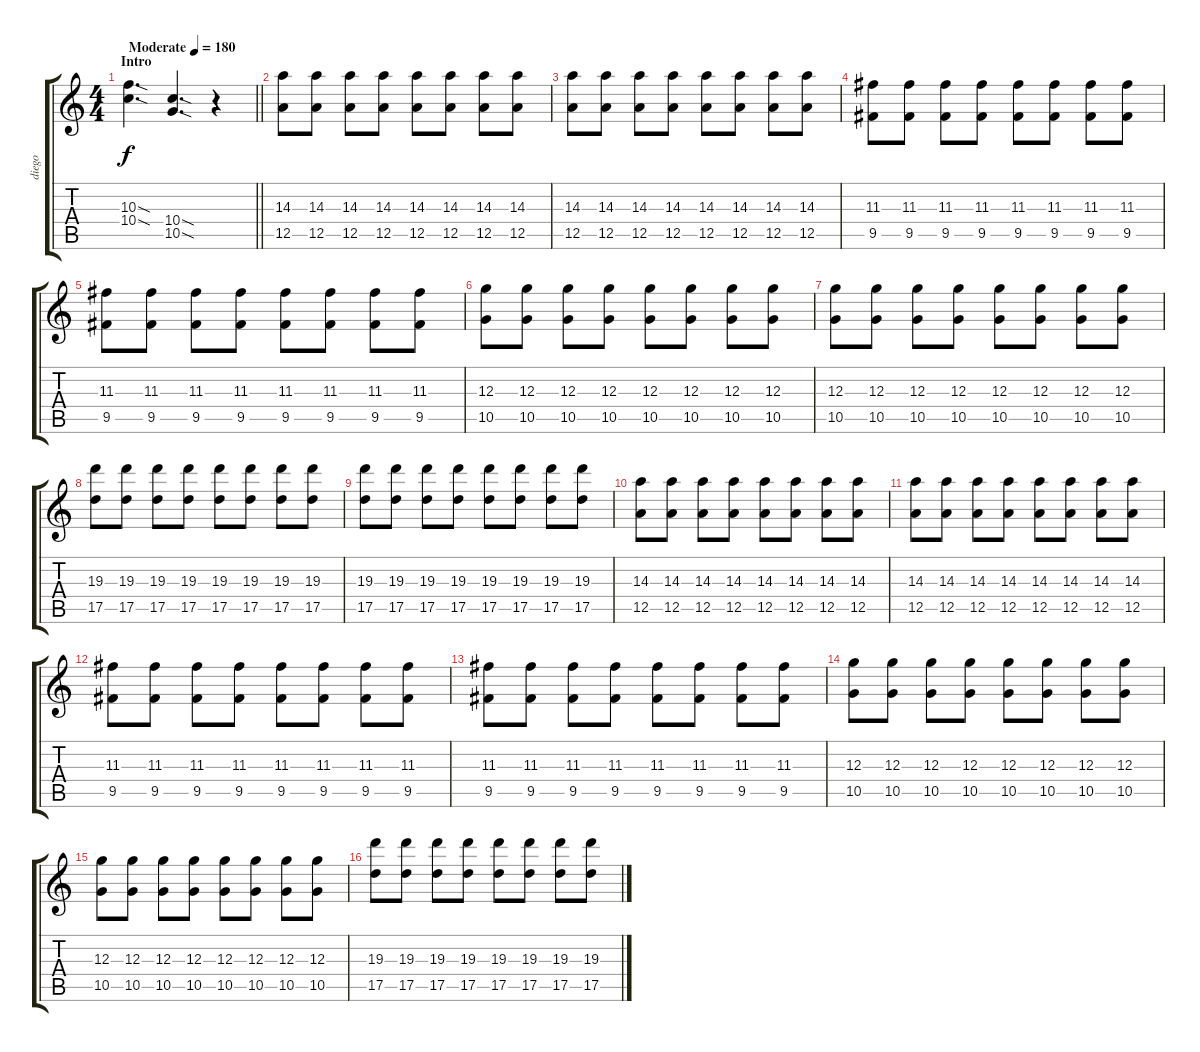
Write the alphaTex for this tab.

\track ("diego" "diego") {instrument distortionguitar}
\staff {score tabs}
\tuning (E4 B3 G3 D3 A2 D2) {hide}
\ts (4 4)
\section ("" "Intro")
\tempo (180 "Moderate")
\clef g2
\barLineRight lightlight
\ks c
(10.3{sod} 10.4{sod}).4{d dy f instrument distortionguitar} (10.4{sod} 10.5{sod}).4{d} r.4 |
(14.3 12.5).8 (14.3 12.5).8 (14.3 12.5).8 (14.3 12.5).8 (14.3 12.5).8 (14.3 12.5).8 (14.3 12.5).8 (14.3 12.5).8 |
(14.3 12.5).8 (14.3 12.5).8 (14.3 12.5).8 (14.3 12.5).8 (14.3 12.5).8 (14.3 12.5).8 (14.3 12.5).8 (14.3 12.5).8 |
(11.3 9.5).8 (11.3 9.5).8 (11.3 9.5).8 (11.3 9.5).8 (11.3 9.5).8 (11.3 9.5).8 (11.3 9.5).8 (11.3 9.5).8 |
(11.3 9.5).8 (11.3 9.5).8 (11.3 9.5).8 (11.3 9.5).8 (11.3 9.5).8 (11.3 9.5).8 (11.3 9.5).8 (11.3 9.5).8 |
(12.3 10.5).8 (12.3 10.5).8 (12.3 10.5).8 (12.3 10.5).8 (12.3 10.5).8 (12.3 10.5).8 (12.3 10.5).8 (12.3 10.5).8 |
(12.3 10.5).8 (12.3 10.5).8 (12.3 10.5).8 (12.3 10.5).8 (12.3 10.5).8 (12.3 10.5).8 (12.3 10.5).8 (12.3 10.5).8 |
(19.3 17.5).8 (19.3 17.5).8 (19.3 17.5).8 (19.3 17.5).8 (19.3 17.5).8 (19.3 17.5).8 (19.3 17.5).8 (19.3 17.5).8 |
(19.3 17.5).8 (19.3 17.5).8 (19.3 17.5).8 (19.3 17.5).8 (19.3 17.5).8 (19.3 17.5).8 (19.3 17.5).8 (19.3 17.5).8 |
(14.3 12.5).8 (14.3 12.5).8 (14.3 12.5).8 (14.3 12.5).8 (14.3 12.5).8 (14.3 12.5).8 (14.3 12.5).8 (14.3 12.5).8 |
(14.3 12.5).8 (14.3 12.5).8 (14.3 12.5).8 (14.3 12.5).8 (14.3 12.5).8 (14.3 12.5).8 (14.3 12.5).8 (14.3 12.5).8 |
(11.3 9.5).8 (11.3 9.5).8 (11.3 9.5).8 (11.3 9.5).8 (11.3 9.5).8 (11.3 9.5).8 (11.3 9.5).8 (11.3 9.5).8 |
(11.3 9.5).8 (11.3 9.5).8 (11.3 9.5).8 (11.3 9.5).8 (11.3 9.5).8 (11.3 9.5).8 (11.3 9.5).8 (11.3 9.5).8 |
(12.3 10.5).8 (12.3 10.5).8 (12.3 10.5).8 (12.3 10.5).8 (12.3 10.5).8 (12.3 10.5).8 (12.3 10.5).8 (12.3 10.5).8 |
(12.3 10.5).8 (12.3 10.5).8 (12.3 10.5).8 (12.3 10.5).8 (12.3 10.5).8 (12.3 10.5).8 (12.3 10.5).8 (12.3 10.5).8 |
(19.3 17.5).8 (19.3 17.5).8 (19.3 17.5).8 (19.3 17.5).8 (19.3 17.5).8 (19.3 17.5).8 (19.3 17.5).8 (19.3 17.5).8
